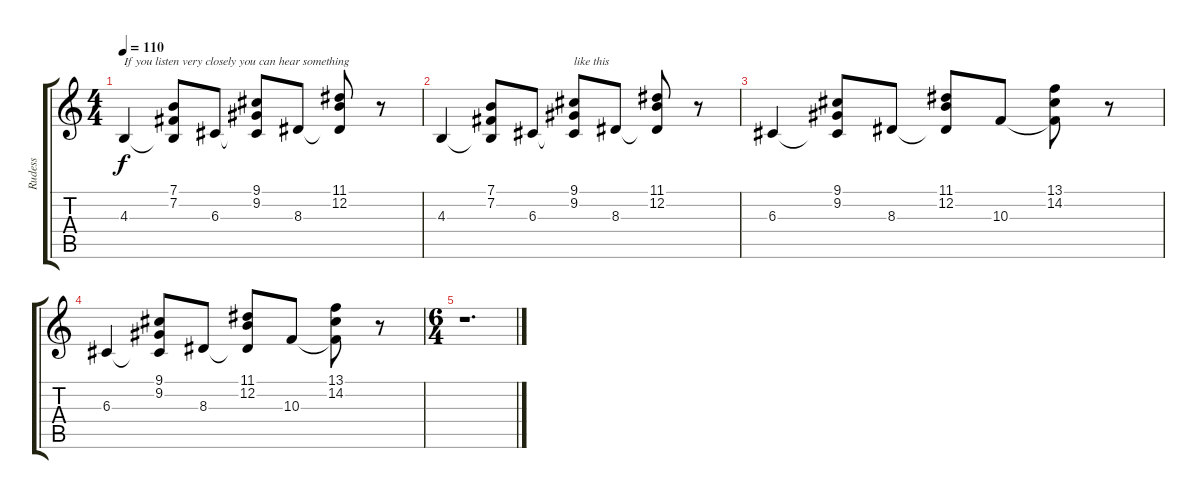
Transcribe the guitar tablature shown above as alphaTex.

\track ("Rudess" "Rudess") {instrument stringensemble1}
\staff {score tabs}
\tuning (E4 B3 G3 D3 A2 E2) {hide}
\ts (4 4)
\tempo 110
\clef g2
\ks c
4.3.4{txt "If you listen very closely you can hear something" dy f volume 11 instrument stringensemble1} (7.1 7.2 4.3{t}).8 6.3.8 (9.1 9.2 6.3{t}).8 8.3.8 (11.1 12.2 8.3{t}).8 r.8 |
4.3.4 (7.1 7.2 4.3{t}).8 6.3.8 (9.1 9.2 6.3{t}).8{txt "like this"} 8.3.8 (11.1 12.2 8.3{t}).8 r.8 |
6.3.4 (9.1 9.2 6.3{t}).8 8.3.8 (11.1 12.2 8.3{t}).8 10.3.8 (13.1 14.2 10.3{t}).8 r.8 |
6.3.4 (9.1 9.2 6.3{t}).8 8.3.8 (11.1 12.2 8.3{t}).8 10.3.8 (13.1 14.2 10.3{t}).8 r.8 |
\ts (6 4)
r.1{d}
